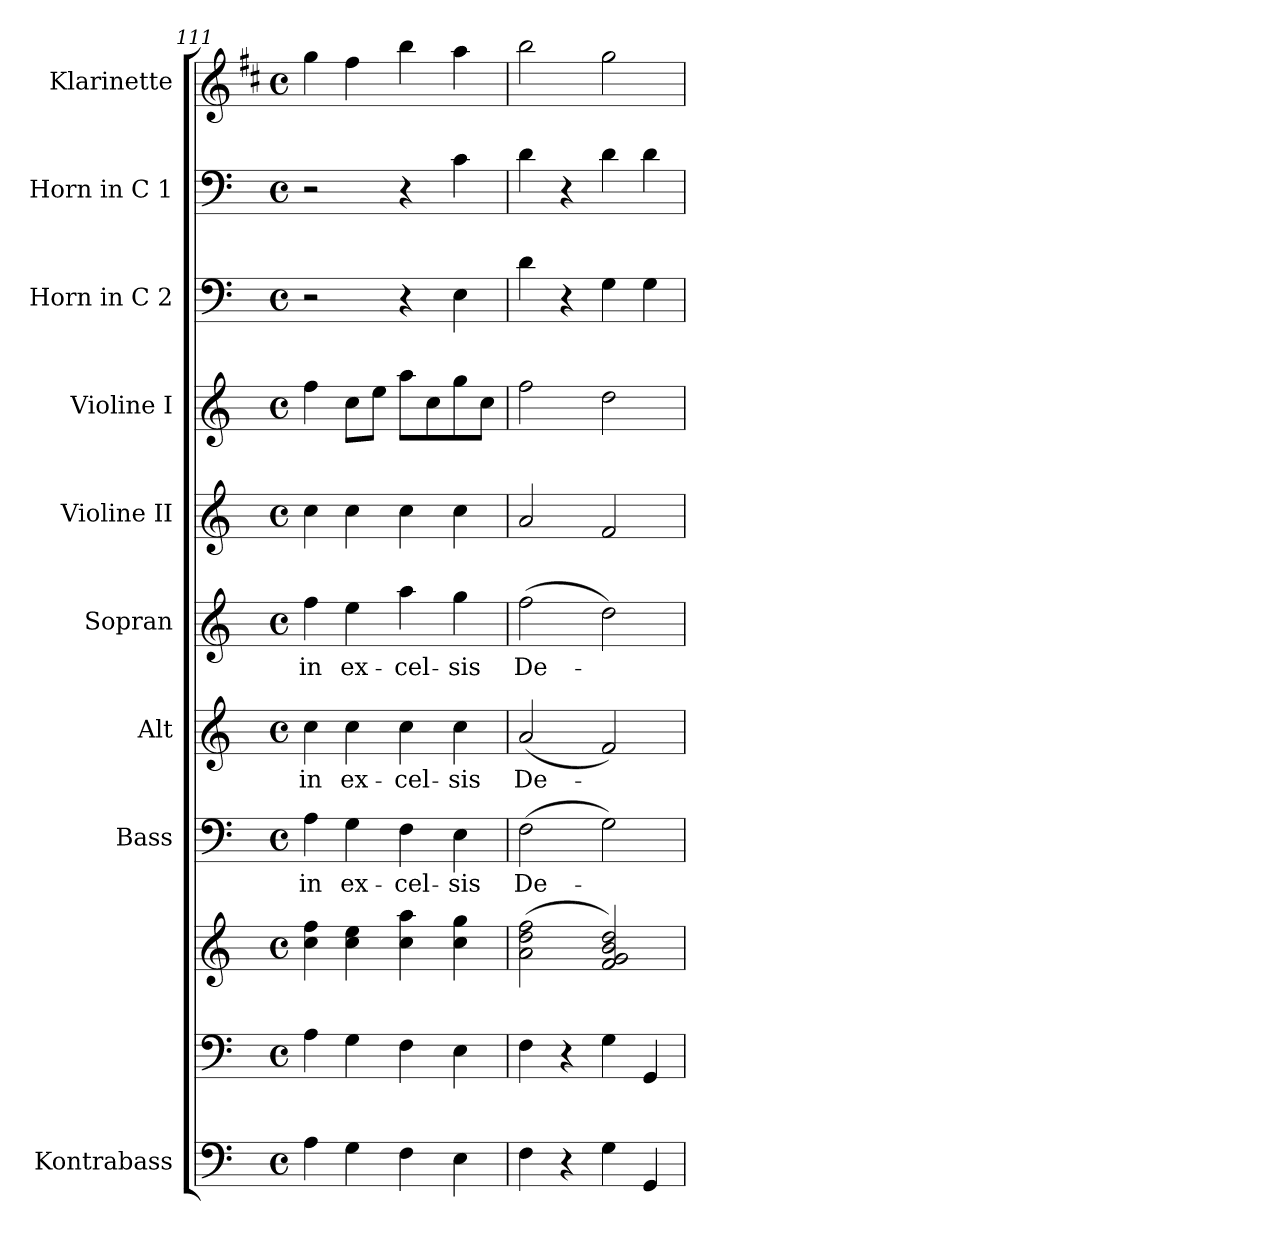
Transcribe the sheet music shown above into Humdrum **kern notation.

**kern	**kern	**kern	**kern	**text	**kern	**text	**kern	**text	**kern	**kern	**kern	**kern	**kern
*part10	*part9	*part9	*part8	*part8	*part7	*part7	*part6	*part6	*part5	*part4	*part3	*part2	*part1
*staff11	*staff10	*staff9	*staff8	*staff8	*staff7	*staff7	*staff6	*staff6	*staff5	*staff4	*staff3	*staff2	*staff1
*I"Kontrabass	*	*	*I"Bass	*	*I"Alt	*	*I"Sopran	*	*I"Violine II	*I"Violine I	*I"Horn in C 2	*I"Horn in C 1	*I"Klarinette
*I'Kb.	*	*	*I'B.	*	*I'A.	*	*I'S.	*	*I'Vl. II	*I'Vl. I	*I'Horn 2	*I'Horn 1	*I'Kl.
*clefF4	*clefF4	*clefG2	*clefF4	*	*clefG2	*	*clefG2	*	*clefG2	*clefG2	*clefF4	*clefF4	*clefG2
*ITrd7c12	*	*	*	*	*	*	*	*	*	*	*	*	*ITrd1c2
*k[]	*k[]	*k[]	*k[]	*	*k[]	*	*k[]	*	*k[]	*k[]	*k[]	*k[]	*k[]
*C:	*C:	*C:	*C:	*	*C:	*	*C:	*	*C:	*C:	*C:	*C:	*C:
*M4/4	*M4/4	*M4/4	*M4/4	*	*M4/4	*	*M4/4	*	*M4/4	*M4/4	*M4/4	*M4/4	*M4/4
*met(c)	*met(c)	*met(c)	*met(c)	*	*met(c)	*	*met(c)	*	*met(c)	*met(c)	*met(c)	*met(c)	*met(c)
=111	=111	=111	=111	=111	=111	=111	=111	=111	=111	=111	=111	=111	=111
!	!	!	!	!LO:LY:b	!	!LO:LY:b	!	!LO:LY:b	!	!	!	!	!
4AA\	4A\	4cc\ 4ff\	4A\	in	4cc\	in	4ff\	in	4cc\	4ff\	2r	2r	4ff\
!	!	!	!	!LO:LY:b	!	!LO:LY:b	!	!LO:LY:b	!	!	!	!	!
4GG\	4G\	4cc\ 4ee\	4G\	ex-	4cc\	ex-	4ee\	ex-	4cc\	8cc\L	.	.	4ee\
.	.	.	.	.	.	.	.	.	.	8ee\J	.	.	.
!	!	!	!	!LO:LY:b	!	!LO:LY:b	!	!LO:LY:b	!	!	!	!	!
4FF\	4F\	4cc\ 4aa\	4F\	-cel-	4cc\	-cel-	4aa\	-cel-	4cc\	8aa\L	4r	4r	4aa\
.	.	.	.	.	.	.	.	.	.	8cc\	.	.	.
!	!	!	!	!LO:LY:b	!	!LO:LY:b	!	!LO:LY:b	!	!	!	!	!
4EE\	4E\	4cc\ 4gg\	4E\	-sis	4cc\	-sis	4gg\	-sis	4cc\	8gg\	4E\	4c\	4gg\
.	.	.	.	.	.	.	.	.	.	8cc\J	.	.	.
=112	=112	=112	=112	=112	=112	=112	=112	=112	=112	=112	=112	=112	=112
!	!	!	!	!LO:LY:b	!	!LO:LY:b	!	!LO:LY:b	!	!	!	!	!
4FF\	4F\	(>2a\ 2dd\ 2ff\	(>2F\	De-	(<2a/	De-	(>2ff\	De-	2a/	2ff\	4d\	4d\	2aa\
4r	4r	.	.	.	.	.	.	.	.	.	4r	4r	.
4GG\	4G\	2f/ 2g/ 2b/ 2dd/)	2G\)	.	2f/)	.	2dd\)	.	2f/	2dd\	4G\	4d\	2ff\
4GGG/	4GG/	.	.	.	.	.	.	.	.	.	4G\	4d\	.
=	=	=	=	=	=	=	=	=	=	=	=	=	=
*-	*-	*-	*-	*-	*-	*-	*-	*-	*-	*-	*-	*-	*-
